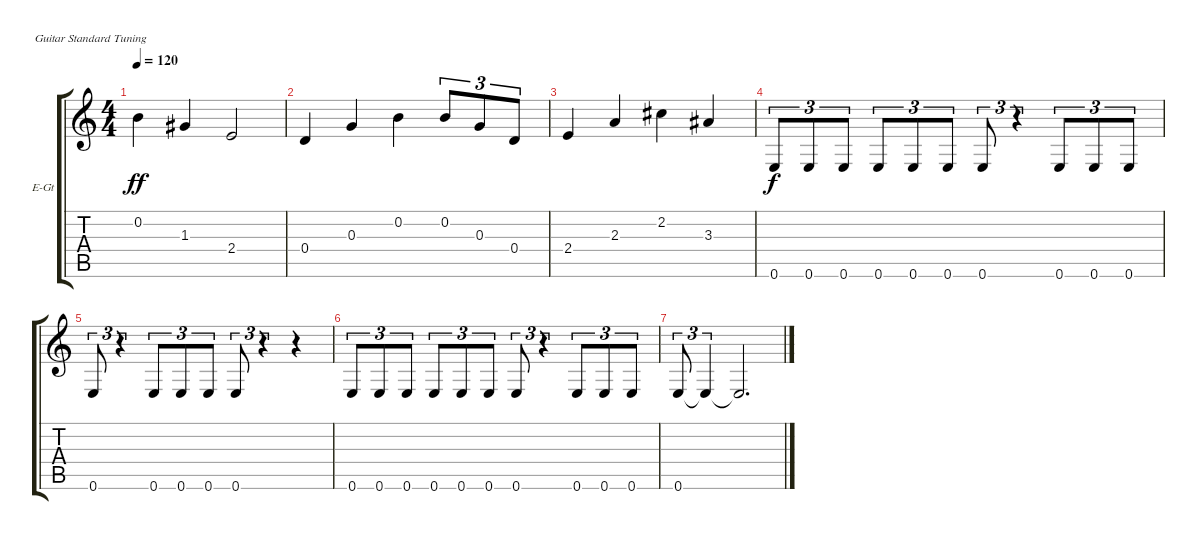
\defaultSystemsLayout 4
\bracketExtendMode groupsimilarinstruments
\firstSystemTrackNameOrientation horizontal
\otherSystemsTrackNameOrientation horizontal
\track ("Electric Guitar" "E-Gt") {instrument overdrivenguitar}
\staff {score tabs}
\tuning (E4 B3 G3 D3 A2 E2)
\ts (4 4)
\tempo 120
\clef g2
\ks c
0.2.4{dy ff} 1.3.4 2.4.2 |
0.4.4 0.3.4 0.2.4 0.2.8{tu (3 2)} 0.3.8{tu (3 2)} 0.4.8{tu (3 2)} |
2.4.4 2.3.4 2.2.4 3.3.4 |
0.6.8{tu (3 2) dy f} 0.6.8{tu (3 2)} 0.6.8{tu (3 2)} 0.6.8{tu (3 2)} 0.6.8{tu (3 2)} 0.6.8{tu (3 2)} 0.6.8{tu (3 2)} r.4{tu (3 2)} 0.6.8{tu (3 2)} 0.6.8{tu (3 2)} 0.6.8{tu (3 2)} |
0.6.8{tu (3 2)} r.4{tu (3 2)} 0.6.8{tu (3 2)} 0.6.8{tu (3 2)} 0.6.8{tu (3 2)} 0.6.8{tu (3 2)} r.4{tu (3 2)} r.4 |
0.6.8{tu (3 2)} 0.6.8{tu (3 2)} 0.6.8{tu (3 2)} 0.6.8{tu (3 2)} 0.6.8{tu (3 2)} 0.6.8{tu (3 2)} 0.6.8{tu (3 2)} r.4{tu (3 2)} 0.6.8{tu (3 2)} 0.6.8{tu (3 2)} 0.6.8{tu (3 2)} |
0.6.8{tu (3 2)} 0.6{t}.4{tu (3 2)} 0.6{t}.2{d}
